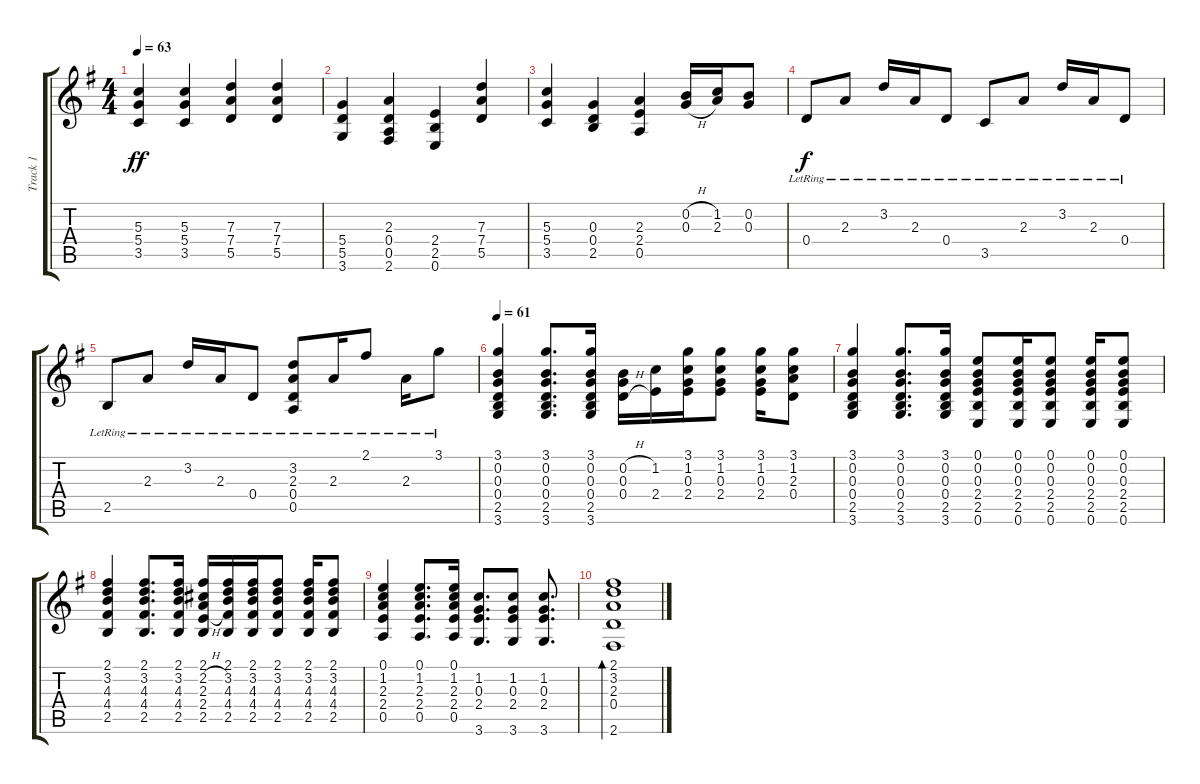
\track ("Track 1" "Track 1") {instrument acousticguitarsteel}
\staff {score tabs}
\tuning (E4 B3 G3 D3 A2 E2) {hide}
\ts (4 4)
\tempo 63
\clef g2
\ks g
(5.3 5.4 3.5).4{dy ff} (5.3 5.4 3.5).4 (7.3 7.4 5.5).4 (7.3 7.4 5.5).4 |
(5.4 5.5 3.6).4 (2.3 0.4 0.5 2.6).4 (2.4 2.5 0.6).4 (7.3 7.4 5.5).4 |
(5.3 5.4 3.5).4 (0.3 0.4 2.5).4 (2.3 2.4 0.5).4 (0.2{h} 0.3{h}).16 (1.2 2.3).16 (0.2 0.3).8 |
0.4{lr}.8{dy f} 2.3{lr}.8 3.2{lr}.16 2.3{lr}.16 0.4{lr}.8 3.5{lr}.8 2.3{lr}.8 3.2{lr}.16 2.3{lr}.16 0.4{lr}.8 |
2.5{lr}.8 2.3{lr}.8 3.2{lr}.16 2.3{lr}.16 0.4{lr}.8 (3.2{lr} 2.3{lr} 0.4{lr} 0.5{lr}).8 2.3{lr}.16 2.1{lr}.8 2.3{lr}.16 3.1{lr}.8 |
\tempo 61
(3.1 0.2 0.3 0.4 2.5 3.6).4 (3.1 0.2 0.3 0.4 2.5 3.6).8{d} (3.1 0.2 0.3 0.4 2.5 3.6).16 (0.2{h} 0.3 0.4{h}).16 (1.2 2.4).16 (3.1 1.2 0.3 2.4).16 (3.1 1.2 0.3 2.4).8 (3.1 1.2 0.3 2.4).16 (3.1 1.2 2.3 0.4).8 |
(3.1 0.2 0.3 0.4 2.5 3.6).4 (3.1 0.2 0.3 0.4 2.5 3.6).8{d} (3.1 0.2 0.3 0.4 2.5 3.6).16 (0.1 0.2 0.3 2.4 2.5 0.6).8 (0.1 0.2 0.3 2.4 2.5 0.6).16 (0.1 0.2 0.3 2.4 2.5 0.6).8 (0.1 0.2 0.3 2.4 2.5 0.6).16 (0.1 0.2 0.3 2.4 2.5 0.6).8 |
(2.1 3.2 4.3 4.4 2.5).4 (2.1 3.2 4.3 4.4 2.5).8{d} (2.1 3.2 4.3 4.4 2.5).16 (2.1 2.2{h} 2.3 2.4{h} 2.5).16 (2.1 3.2 4.3 4.4 2.5).16 (2.1 3.2 4.3 4.4 2.5).16 (2.1 3.2 4.3 4.4 2.5).8 (2.1 3.2 4.3 4.4 2.5).16 (2.1 3.2 4.3 4.4 2.5).8 |
(0.1 1.2 2.3 2.4 0.5).4 (0.1 1.2 2.3 2.4 0.5).8{d} (0.1 1.2 2.3 2.4 0.5).16 (1.2 0.3 2.4 3.6).8{d} (1.2 0.3 2.4 3.6).8 (1.2 0.3 2.4 3.6).8{d} |
(2.1 3.2 2.3 0.4 2.6).1{bd 240}
